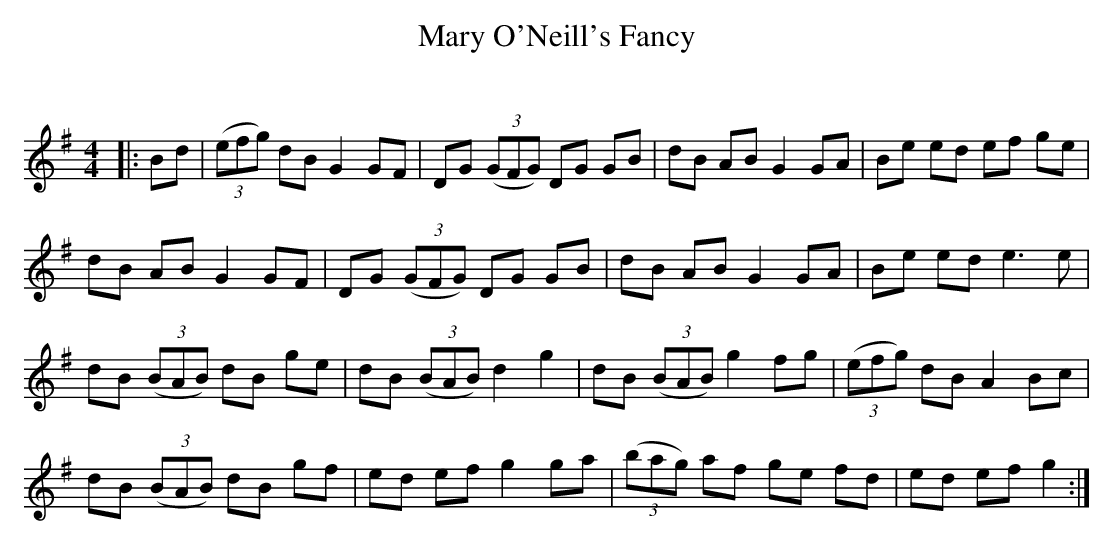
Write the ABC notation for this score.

X:1
T: Mary O'Neill's Fancy
C:
Q: 232
K:G
M:4/4
L:1/8
|:Bd|((3efg) dB G2 GF|DG ((3GFG) DG GB|dB AB G2 GA|Be ed ef ge|
dB AB G2 GF|DG ((3GFG) DG GB|dB AB G2 GA|Be ed e3e|
dB ((3BAB) dB ge|dB ((3BAB) d2 g2|dB ((3BAB) g2 fg|((3efg) dB A2 Bc|
dB ((3BAB) dB gf|ed ef g2 ga|((3bag) af ge fd|ed ef g2:|
